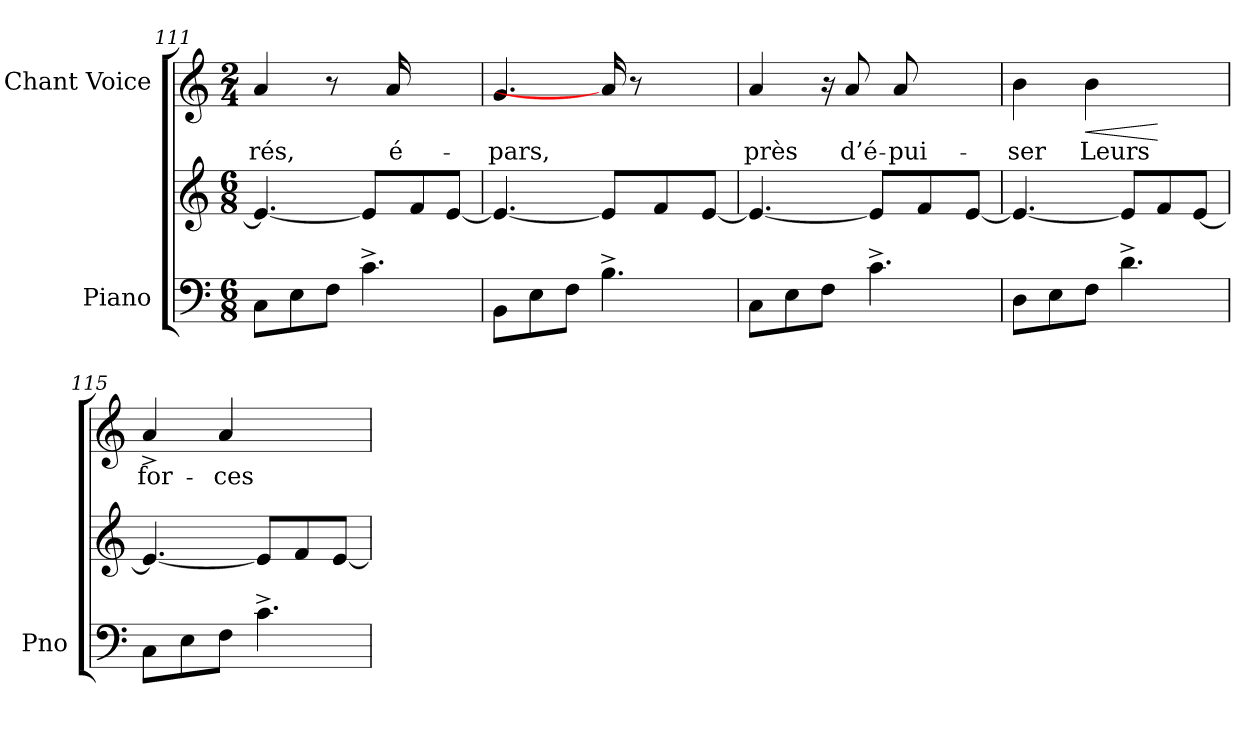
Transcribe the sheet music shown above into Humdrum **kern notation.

**kern	**kern	**kern	**text	**dynam
*part2	*part2	*part1	*part1	*part1
*staff3	*staff2	*staff1	*staff1	*staff1
*I"Piano	*	*I"Chant Voice	*	*
*I'Pno	*	*	*	*
*clefF4	*clefG2	*clefG2	*	*
*k[]	*k[]	*k[]	*	*
*M6/8	*M6/8	*M2/4	*	*
=111	=111	=111	=111	=111
!	!	!	!LO:LY:b	!
8C\L	4.e/_	4a/	-rés,	.
8E\	.	.	.	.
!	!	!LO:N:vis=8	!	!
8F\J	.	8.r	.	.
4.c^\	8e/L]	.	.	.
!	!	!	!LO:LY:b	!
.	.	[16a/	é-	.
.	8f/	4ryy	.	.
.	[8e/J	.	.	.
=112	=112	=112	=112	=112
!	!	!	!LO:LY:b	!
8BB\L	4.e/_	4.g/	-pars,	.
8E\	.	.	.	.
8F\J	.	.	.	.
4.B^\	8e/L]	16a/]	.	.
.	.	8r	.	.
.	8f/	.	.	.
.	.	8.ryy	.	.
.	[8e/J	.	.	.
=113	=113	=113	=113	=113
!	!	!	!LO:LY:b	!
8C\L	4.e/_	4a/	près	.
8E\	.	.	.	.
8F\J	.	16r	.	.
!	!	!	!LO:LY:b	!
.	.	8a/	d’é-	.
4.c^\	8e/L]	.	.	.
!	!	!	!LO:LY:b	!
.	.	8a/	-pui-	.
.	8f/	.	.	.
.	.	8.ryy	.	.
.	[8e/J	.	.	.
!!LO:LB:g=z
=114	=114	=114	=114	=114
!	!	!	!LO:LY:b	!
8D\L	4.e/_	4b\	-ser	.
8E\	.	.	.	.
!	!	!	!LO:LY:b	!LO:HP:b
8F\J	.	4b\	Leurs	<
4.d^\	8e/L]	.	.	.
.	8f/	4ryy	.	[
.	[8e/J	.	.	.
!!LO:LB:g=z
=115	=115	=115	=115	=115
!	!	!	!LO:LY:b	!
8C\L	4.e/_	4a^>/	for-	.
8E\	.	.	.	.
!	!	!	!LO:LY:b	!
8F\J	.	4a/	-ces	.
4.c^\	8e/L]	.	.	.
.	8f/	4ryy	.	.
.	[8e/J	.	.	.
=	=	=	=	=
*-	*-	*-	*-	*-
